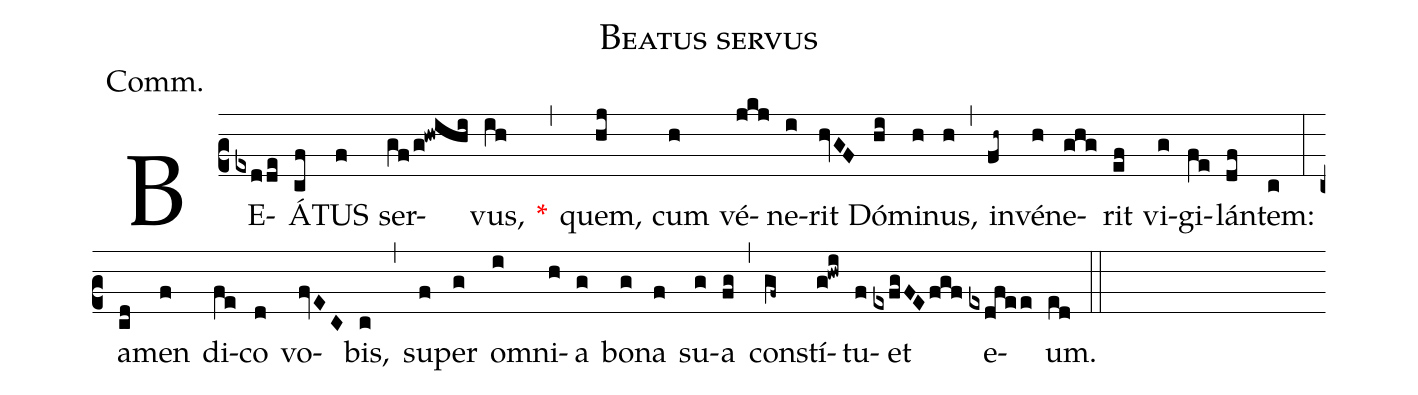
name:Beatus servus;
annotation:Comm.;
mode:III.;
office-part:Communion;
%%
(c2) BE(exdde)Á(cf)TUS(f) ser(gf/g!hwihi)vus,(ih) <v>\red{*}</v>(,) quem,(hj) cum(h) vé(jkj)ne(i)rit(hvGF) Dó(hi)mi(h)nus,(h) (,) in(fh~)vé(h)ne(ghg)rit(ef) vi(g)gi(fe)lán(df)tem:(c) (:) a(cd)men(f) di(fe)co(d) vo(fvEC)bis,(c) (,) su(f)per(g) o(i)mni(h)a(g) bo(g)na(f) su(g)a(fg) (,) con(gf~)stí(g!hwi)tu(f)et(exfgFEfgf) e(exdfee)um.(ed) (::)
